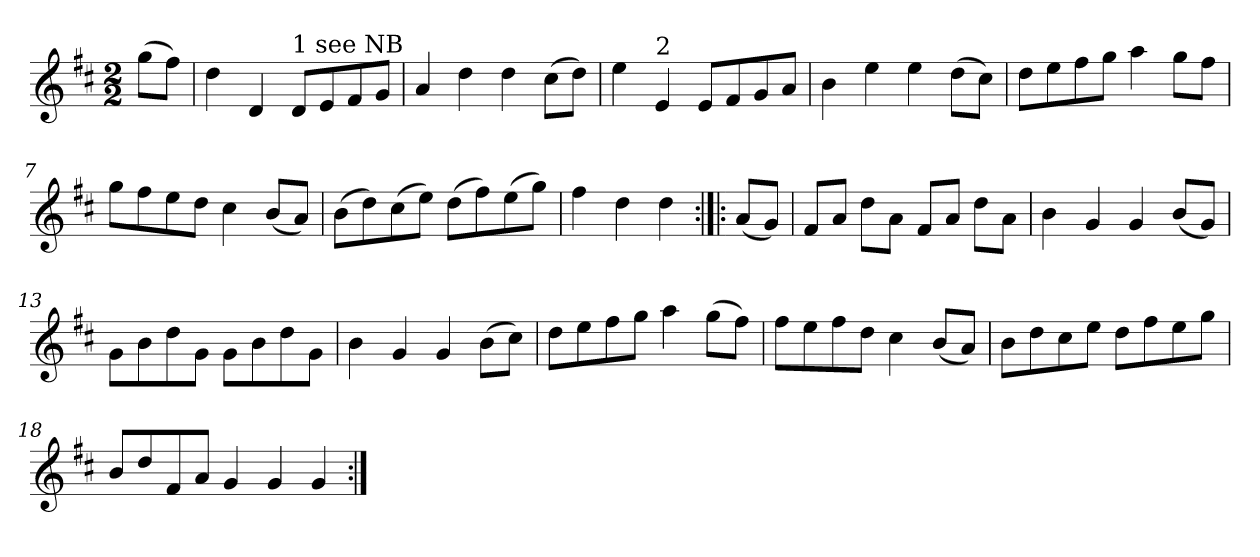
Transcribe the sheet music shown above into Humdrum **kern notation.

**kern
*part1
*staff1
*clefG2
*k[f#c#]
*D:
*M2/2
*MM180
=1
(>8gg\L
8ff#\J)
=2
4dd\
4d/
!LO:TX:a:t=1 see NB
8d/L
8e/
8f#/
8g/J
=3
4a/
4dd\
4dd\
(>8cc#\L
8dd\J)
=4
4ee\
!LO:TX:a:t=2
4e/
8e/L
8f#/
8g/
8a/J
!!LO:LB:g=z
=5
4b\
4ee\
4ee\
(>8dd\L
8cc#\J)
=6
8dd\L
8ee\
8ff#\
8gg\J
4aa\
8gg\L
8ff#\J
=7
8gg\L
8ff#\
8ee\
8dd\J
4cc#\
(<8b/L
8a/J)
=8
(>8b\L
8dd\)
(>8cc#\
8ee\J)
(>8dd\L
8ff#\)
(>8ee\
8gg\J)
=9
4ff#\
4dd\
4dd\
!!LO:LB:g=z
=10:|!|:
(<8a/L
8g/J)
=11
8f#/L
8a/J
8dd\L
8a\J
8f#/L
8a/J
8dd\L
8a\J
=12
4b\
4g/
4g/
(<8b/L
8g/J)
=13
8g\L
8b\
8dd\
8g\J
8g\L
8b\
8dd\
8g\J
!!LO:LB:g=z
=14
4b\
4g/
4g/
(>8b\L
8cc#\J)
=15
8dd\L
8ee\
8ff#\
8gg\J
4aa\
(>8gg\L
8ff#\J)
=16
8ff#\L
8ee\
8ff#\
8dd\J
4cc#\
(<8b/L
8a/J)
=17
8b\L
8dd\
8cc#\
8ee\J
8dd\L
8ff#\
8ee\
8gg\J
=18
8b/L
8dd/
8f#/
8a/J
4g/
4g/
4g/
=:|!
*-
